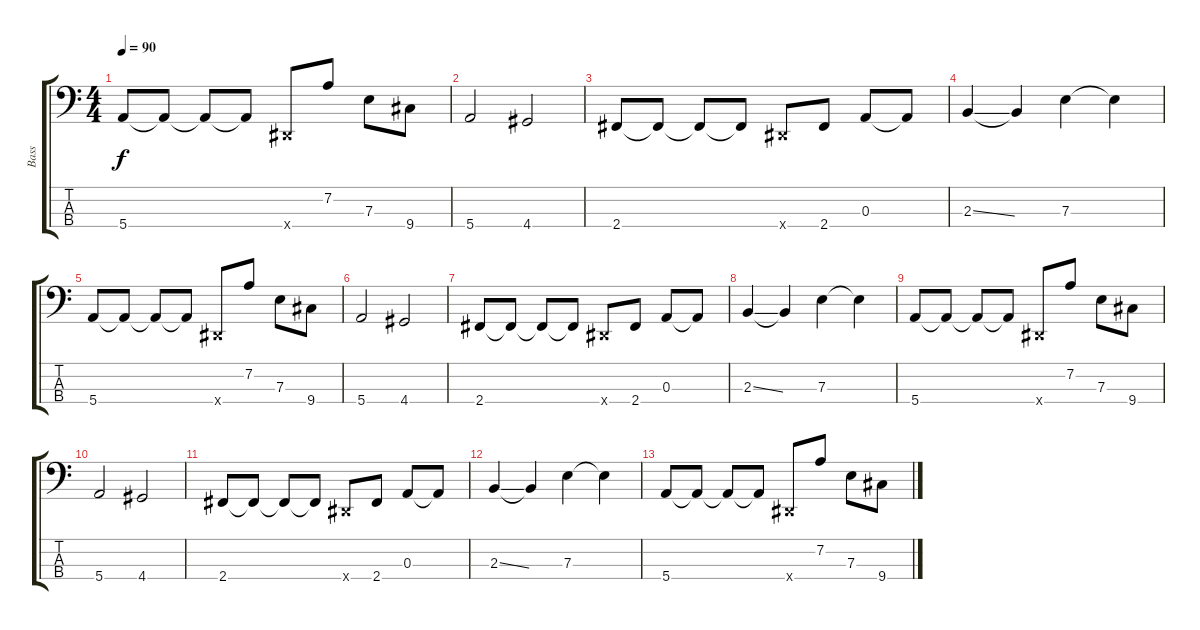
\track ("Bass" "Bass") {instrument electricbassfinger}
\staff {score tabs}
\tuning (G2 D2 A1 E1) {hide}
\ts (4 4)
\tempo 90
\clef f4
\ks c
5.4.8{dy f} 5.4{t}.8 5.4{t}.8 5.4{t}.8 -1.4{x}.8 7.2.8 7.3.8 9.4.8 |
5.4.2 4.4.2 |
2.4.8 2.4{t}.8 2.4{t}.8 2.4{t}.8 -1.4{x}.8 2.4.8 0.3.8 0.3{t}.8 |
2.3{ss}.4 2.3{t}.4 7.3.4 7.3{t}.4 |
5.4.8 5.4{t}.8 5.4{t}.8 5.4{t}.8 -1.4{x}.8 7.2.8 7.3.8 9.4.8 |
5.4.2 4.4.2 |
2.4.8 2.4{t}.8 2.4{t}.8 2.4{t}.8 -1.4{x}.8 2.4.8 0.3.8 0.3{t}.8 |
2.3{ss}.4 2.3{t}.4 7.3.4 7.3{t}.4 |
5.4.8 5.4{t}.8 5.4{t}.8 5.4{t}.8 -1.4{x}.8 7.2.8 7.3.8 9.4.8 |
5.4.2 4.4.2 |
2.4.8 2.4{t}.8 2.4{t}.8 2.4{t}.8 -1.4{x}.8 2.4.8 0.3.8 0.3{t}.8 |
2.3{ss}.4 2.3{t}.4 7.3.4 7.3{t}.4 |
5.4.8 5.4{t}.8 5.4{t}.8 5.4{t}.8 -1.4{x}.8 7.2.8 7.3.8 9.4.8
